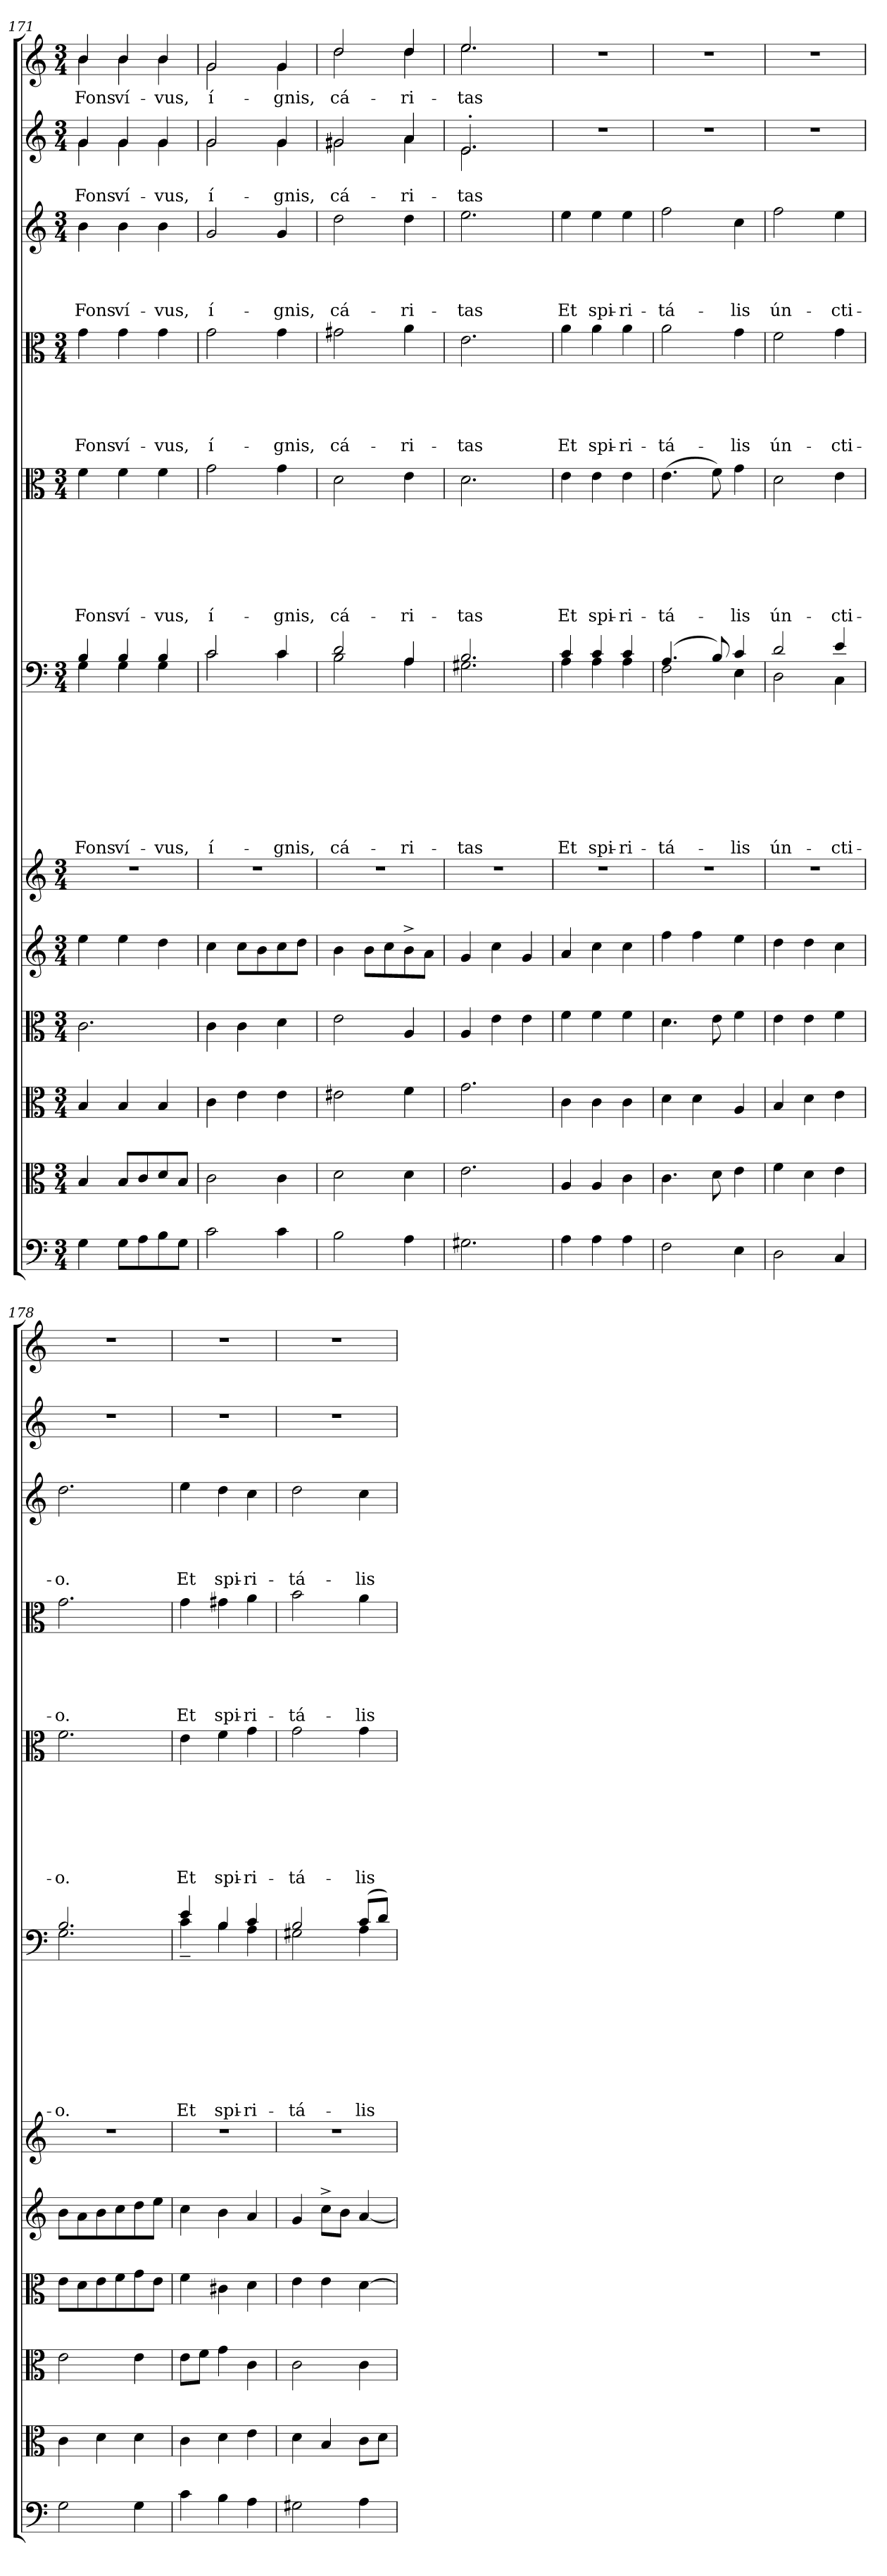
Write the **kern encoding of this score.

**kern	**kern	**kern	**kern	**kern	**kern	**kern	**text	**text	**text	**text	**text	**text	**text	**text	**text	**kern	**text	**text	**text	**text	**text	**text	**text	**kern	**text	**text	**text	**text	**text	**kern	**text	**text	**text	**text	**kern	**text	**text	**kern	**text
*part12	*part11	*part10	*part9	*part8	*part7	*part6	*part6	*part6	*part6	*part6	*part6	*part6	*part6	*part6	*part6	*part5	*part5	*part5	*part5	*part5	*part5	*part5	*part5	*part4	*part4	*part4	*part4	*part4	*part4	*part3	*part3	*part3	*part3	*part3	*part2	*part2	*part2	*part1	*part1
*staff12	*staff11	*staff10	*staff9	*staff8	*staff7	*staff6	*staff6	*staff6	*staff6	*staff6	*staff6	*staff6	*staff6	*staff6	*staff6	*staff5	*staff5	*staff5	*staff5	*staff5	*staff5	*staff5	*staff5	*staff4	*staff4	*staff4	*staff4	*staff4	*staff4	*staff3	*staff3	*staff3	*staff3	*staff3	*staff2	*staff2	*staff2	*staff1	*staff1
*clefF4	*clefC3	*clefC3	*clefC3	*clefG2	*clefG2	*clefF4	*	*	*	*	*	*	*	*	*	*clefC3	*	*	*	*	*	*	*	*clefC3	*	*	*	*	*	*clefG2	*	*	*	*	*clefG2	*	*	*clefG2	*
*k[]	*k[]	*k[]	*k[]	*k[]	*k[]	*k[]	*	*	*	*	*	*	*	*	*	*k[]	*	*	*	*	*	*	*	*k[]	*	*	*	*	*	*k[]	*	*	*	*	*k[]	*	*	*k[]	*
*C:	*C:	*C:	*C:	*C:	*C:	*C:	*	*	*	*	*	*	*	*	*	*C:	*	*	*	*	*	*	*	*C:	*	*	*	*	*	*C:	*	*	*	*	*C:	*	*	*C:	*
*M3/4	*M3/4	*M3/4	*M3/4	*M3/4	*M3/4	*M3/4	*	*	*	*	*	*	*	*	*	*M3/4	*	*	*	*	*	*	*	*M3/4	*	*	*	*	*	*M3/4	*	*	*	*	*M3/4	*	*	*M3/4	*
=171	=171	=171	=171	=171	=171	=171	=171	=171	=171	=171	=171	=171	=171	=171	=171	=171	=171	=171	=171	=171	=171	=171	=171	=171	=171	=171	=171	=171	=171	=171	=171	=171	=171	=171	=171	=171	=171	=171	=171
!	!	!	!	!	!LO:N:vis=1	!	!	!	!	!	!	!	!	!	!LO:LY:b	!	!	!	!	!	!	!	!LO:LY:b	!	!	!	!	!	!LO:LY:b	!	!	!	!	!LO:LY:b	!	!	!LO:LY:b	!	!LO:LY:b
*	*	*	*	*	*	*^	*	*	*	*	*	*	*	*	*	*	*	*	*	*	*	*	*	*	*	*	*	*	*	*	*	*	*	*	*^	*	*	*^	*
4G\	4B/	4B/	2.c\	4ee\	2.r	4B/	4G\	.	.	.	.	.	.	.	.	Fons	4f\	.	.	.	.	.	.	Fons	4g\	.	.	.	.	Fons	4b\	.	.	.	Fons	4g/	4g\	.	Fons	4b/	4b\	Fons
!	!	!	!	!	!	!	!	!	!	!	!	!	!	!	!	!LO:LY:b	!	!	!	!	!	!	!	!LO:LY:b	!	!	!	!	!	!LO:LY:b	!	!	!	!	!LO:LY:b	!	!	!	!LO:LY:b	!	!	!LO:LY:b
8G\L	8B/L	4B/	.	4ee\	.	4B/	4G\	.	.	.	.	.	.	.	.	ví-	4f\	.	.	.	.	.	.	ví-	4g\	.	.	.	.	ví-	4b\	.	.	.	ví-	4g/	4g\	.	ví-	4b/	4b\	ví-
8A\	8c/	.	.	.	.	.	.	.	.	.	.	.	.	.	.	.	.	.	.	.	.	.	.	.	.	.	.	.	.	.	.	.	.	.	.	.	.	.	.	.	.	.
!	!	!	!	!	!	!	!	!	!	!	!	!	!	!	!	!LO:LY:b	!	!	!	!	!	!	!	!LO:LY:b	!	!	!	!	!	!LO:LY:b	!	!	!	!	!LO:LY:b	!	!	!	!LO:LY:b	!	!	!LO:LY:b
8B\	8d/	4B/	.	4dd\	.	4B/	4G\	.	.	.	.	.	.	.	.	-vus,	4f\	.	.	.	.	.	.	-vus,	4g\	.	.	.	.	-vus,	4b\	.	.	.	-vus,	4g/	4g\	.	-vus,	4b/	4b\	-vus,
8G\J	8B/J	.	.	.	.	.	.	.	.	.	.	.	.	.	.	.	.	.	.	.	.	.	.	.	.	.	.	.	.	.	.	.	.	.	.	.	.	.	.	.	.	.
=172	=172	=172	=172	=172	=172	=172	=172	=172	=172	=172	=172	=172	=172	=172	=172	=172	=172	=172	=172	=172	=172	=172	=172	=172	=172	=172	=172	=172	=172	=172	=172	=172	=172	=172	=172	=172	=172	=172	=172	=172	=172	=172
!	!	!	!	!	!LO:N:vis=1	!	!	!	!	!	!	!	!	!	!	!LO:LY:b:rj	!	!	!	!	!	!	!	!LO:LY:b:rj	!	!	!	!	!	!LO:LY:b:rj	!	!	!	!	!LO:LY:b:rj	!	!	!	!LO:LY:b:rj	!	!	!LO:LY:b:rj
2c\	2c\	4c\	4c\	4cc\	2.r	2c/	2c\	.	.	.	.	.	.	.	.	í-	2g\	.	.	.	.	.	.	í-	2g\	.	.	.	.	í-	2g/	.	.	.	í-	2g/	2g\	.	í-	2g/	2g\	í-
.	.	4e\	4c\	8cc\L	.	.	.	.	.	.	.	.	.	.	.	.	.	.	.	.	.	.	.	.	.	.	.	.	.	.	.	.	.	.	.	.	.	.	.	.	.	.
.	.	.	.	8b\	.	.	.	.	.	.	.	.	.	.	.	.	.	.	.	.	.	.	.	.	.	.	.	.	.	.	.	.	.	.	.	.	.	.	.	.	.	.
!	!	!	!	!	!	!	!	!	!	!	!	!	!	!	!	!LO:LY:b	!	!	!	!	!	!	!	!LO:LY:b	!	!	!	!	!	!LO:LY:b	!	!	!	!	!LO:LY:b	!	!	!	!LO:LY:b	!	!	!LO:LY:b
4c\	4c\	4e\	4d\	8cc\	.	4c/	4c\	.	.	.	.	.	.	.	.	-gnis,	4g\	.	.	.	.	.	.	-gnis,	4g\	.	.	.	.	-gnis,	4g/	.	.	.	-gnis,	4g/	4g\	.	-gnis,	4g/	4g\	-gnis,
.	.	.	.	8dd\J	.	.	.	.	.	.	.	.	.	.	.	.	.	.	.	.	.	.	.	.	.	.	.	.	.	.	.	.	.	.	.	.	.	.	.	.	.	.
!!LO:PB:g=z	!!
=173	=173	=173	=173	=173	=173	=173	=173	=173	=173	=173	=173	=173	=173	=173	=173	=173	=173	=173	=173	=173	=173	=173	=173	=173	=173	=173	=173	=173	=173	=173	=173	=173	=173	=173	=173	=173	=173	=173	=173	=173	=173	=173
!	!	!	!	!	!LO:N:vis=1	!	!	!	!	!	!	!	!	!	!	!LO:LY:b	!	!	!	!	!	!	!	!LO:LY:b	!	!	!	!	!	!LO:LY:b	!	!	!	!	!LO:LY:b	!	!	!	!LO:LY:b	!	!	!LO:LY:b
2B\	2d\	2e#X\	2e\	4b\	2.r	2d/	2B\	.	.	.	.	.	.	.	.	cá-	2d\	.	.	.	.	.	.	cá-	2g#X\	.	.	.	.	cá-	2dd\	.	.	.	cá-	2g#X/	2g#\	.	cá-	2dd/	2dd\	cá-
.	.	.	.	8b\L	.	.	.	.	.	.	.	.	.	.	.	.	.	.	.	.	.	.	.	.	.	.	.	.	.	.	.	.	.	.	.	.	.	.	.	.	.	.
.	.	.	.	8cc\	.	.	.	.	.	.	.	.	.	.	.	.	.	.	.	.	.	.	.	.	.	.	.	.	.	.	.	.	.	.	.	.	.	.	.	.	.	.
!	!	!	!	!	!	!	!	!	!	!	!	!	!	!	!	!LO:LY:b	!	!	!	!	!	!	!	!LO:LY:b	!	!	!	!	!	!LO:LY:b	!	!	!	!	!LO:LY:b	!	!	!	!LO:LY:b	!	!	!LO:LY:b
4A\	4d\	4f\	4A/	8b^>\	.	4A/	4A\	.	.	.	.	.	.	.	.	-ri-	4e\	.	.	.	.	.	.	-ri-	4a\	.	.	.	.	-ri-	4dd\	.	.	.	-ri-	4a/	4a\	.	-ri-	4dd/	4dd\	-ri-
.	.	.	.	8a\J	.	.	.	.	.	.	.	.	.	.	.	.	.	.	.	.	.	.	.	.	.	.	.	.	.	.	.	.	.	.	.	.	.	.	.	.	.	.
=174	=174	=174	=174	=174	=174	=174	=174	=174	=174	=174	=174	=174	=174	=174	=174	=174	=174	=174	=174	=174	=174	=174	=174	=174	=174	=174	=174	=174	=174	=174	=174	=174	=174	=174	=174	=174	=174	=174	=174	=174	=174	=174
!	!	!	!	!	!LO:N:vis=1	!	!	!	!	!	!	!	!	!	!	!LO:LY:b	!	!	!	!	!	!	!	!LO:LY:b	!	!	!	!	!	!LO:LY:b	!	!	!	!	!LO:LY:b	!	!	!	!LO:LY:b	!	!	!LO:LY:b
2.G#X\	2.e\	2.g\	4A/	4g/	2.r	2.B/	2.G#X\	.	.	.	.	.	.	.	.	-tas	2.d\	.	.	.	.	.	.	-tas	2.e\	.	.	.	.	-tas	2.ee\	.	.	.	-tas	2.e'>/	2.e\	.	-tas	2.ee/	2.ee\	-tas
.	.	.	4e\	4cc\	.	.	.	.	.	.	.	.	.	.	.	.	.	.	.	.	.	.	.	.	.	.	.	.	.	.	.	.	.	.	.	.	.	.	.	.	.	.
.	.	.	4e\	4g/	.	.	.	.	.	.	.	.	.	.	.	.	.	.	.	.	.	.	.	.	.	.	.	.	.	.	.	.	.	.	.	.	.	.	.	.	.	.
*	*	*	*	*	*	*	*	*	*	*	*	*	*	*	*	*	*	*	*	*	*	*	*	*	*	*	*	*	*	*	*	*	*	*	*	*v	*v	*	*	*	*	*
*	*	*	*	*	*	*	*	*	*	*	*	*	*	*	*	*	*	*	*	*	*	*	*	*	*	*	*	*	*	*	*	*	*	*	*	*	*	*	*v	*v	*
=175	=175	=175	=175	=175	=175	=175	=175	=175	=175	=175	=175	=175	=175	=175	=175	=175	=175	=175	=175	=175	=175	=175	=175	=175	=175	=175	=175	=175	=175	=175	=175	=175	=175	=175	=175	=175	=175	=175	=175	=175
!	!	!	!	!	!LO:N:vis=1	!	!	!	!	!	!	!	!	!	!	!LO:LY:b	!	!	!	!	!	!	!	!LO:LY:b	!	!	!	!	!	!LO:LY:b	!	!	!	!	!LO:LY:b	!LO:N:vis=1	!	!	!LO:N:vis=1	!
4A\	4A/	4c\	4f\	4a/	2.r	4c/	4A\	.	.	.	.	.	.	.	.	Et	4e\	.	.	.	.	.	.	Et	4a\	.	.	.	.	Et	4ee\	.	.	.	Et	2.r	.	.	2.r	.
!	!	!	!	!	!	!	!	!	!	!	!	!	!	!	!	!LO:LY:b	!	!	!	!	!	!	!	!LO:LY:b	!	!	!	!	!	!LO:LY:b	!	!	!	!	!LO:LY:b	!	!	!	!	!
4A\	4A/	4c\	4f\	4cc\	.	4c/	4A\	.	.	.	.	.	.	.	.	spi-	4e\	.	.	.	.	.	.	spi-	4a\	.	.	.	.	spi-	4ee\	.	.	.	spi-	.	.	.	.	.
!	!	!	!	!	!	!	!	!	!	!	!	!	!	!	!	!LO:LY:b:rj	!	!	!	!	!	!	!	!LO:LY:b:rj	!	!	!	!	!	!LO:LY:b:rj	!	!	!	!	!LO:LY:b:rj	!	!	!	!	!
4A\	4c\	4c\	4f\	4cc\	.	4c/	4A\	.	.	.	.	.	.	.	.	-ri-	4e\	.	.	.	.	.	.	-ri-	4a\	.	.	.	.	-ri-	4ee\	.	.	.	-ri-	.	.	.	.	.
=176	=176	=176	=176	=176	=176	=176	=176	=176	=176	=176	=176	=176	=176	=176	=176	=176	=176	=176	=176	=176	=176	=176	=176	=176	=176	=176	=176	=176	=176	=176	=176	=176	=176	=176	=176	=176	=176	=176	=176	=176
!	!	!	!	!	!LO:N:vis=1	!	!	!	!	!	!	!	!	!	!	!LO:LY:b	!	!	!	!	!	!	!	!LO:LY:b	!	!	!	!	!	!LO:LY:b	!	!	!	!	!LO:LY:b	!LO:N:vis=1	!	!	!LO:N:vis=1	!
2F\	4.c\	4d\	4.d\	4ff\	2.r	(4.A/	2F\	.	.	.	.	.	.	.	.	tá-	(>4.e\	.	.	.	.	.	.	-tá-	2a\	.	.	.	.	-tá-	2ff\	.	.	.	-tá-	2.r	.	.	2.r	.
.	.	4d\	.	4ff\	.	.	.	.	.	.	.	.	.	.	.	.	.	.	.	.	.	.	.	.	.	.	.	.	.	.	.	.	.	.	.	.	.	.	.	.
.	8d\	.	8e\	.	.	8B/)	.	.	.	.	.	.	.	.	.	.	8f\)	.	.	.	.	.	.	.	.	.	.	.	.	.	.	.	.	.	.	.	.	.	.	.
!	!	!	!	!	!	!	!	!	!	!	!	!	!	!	!	!LO:LY:b	!	!	!	!	!	!	!	!LO:LY:b	!	!	!	!	!	!LO:LY:b	!	!	!	!	!LO:LY:b	!	!	!	!	!
4E\	4e\	4A/	4f\	4ee\	.	4c/	4E\	.	.	.	.	.	.	.	.	-lis	4g\	.	.	.	.	.	.	-lis	4g\	.	.	.	.	-lis	4cc\	.	.	.	-lis	.	.	.	.	.
=177	=177	=177	=177	=177	=177	=177	=177	=177	=177	=177	=177	=177	=177	=177	=177	=177	=177	=177	=177	=177	=177	=177	=177	=177	=177	=177	=177	=177	=177	=177	=177	=177	=177	=177	=177	=177	=177	=177	=177	=177
!	!	!	!	!	!LO:N:vis=1	!	!	!	!	!	!	!	!	!	!	!LO:LY:b	!	!	!	!	!	!	!	!LO:LY:b	!	!	!	!	!	!LO:LY:b	!	!	!	!	!LO:LY:b	!LO:N:vis=1	!	!	!LO:N:vis=1	!
2D\	4f\	4B/	4e\	4dd\	2.r	2d/	2D\	.	.	.	.	.	.	.	.	-ún-	2d\	.	.	.	.	.	.	ún-	2f\	.	.	.	.	ún-	2ff\	.	.	.	ún-	2.r	.	.	2.r	.
.	4d\	4d\	4e\	4dd\	.	.	.	.	.	.	.	.	.	.	.	.	.	.	.	.	.	.	.	.	.	.	.	.	.	.	.	.	.	.	.	.	.	.	.	.
!	!	!	!	!	!	!	!	!	!	!	!	!	!	!	!	!LO:LY:b	!	!	!	!	!	!	!	!LO:LY:b	!	!	!	!	!	!LO:LY:b	!	!	!	!	!LO:LY:b	!	!	!	!	!
4C/	4e\	4e\	4f\	4cc\	.	4e/	4C\	.	.	.	.	.	.	.	.	-cti-	4e\	.	.	.	.	.	.	-cti-	4g\	.	.	.	.	-cti-	4ee\	.	.	.	-cti-	.	.	.	.	.
=178	=178	=178	=178	=178	=178	=178	=178	=178	=178	=178	=178	=178	=178	=178	=178	=178	=178	=178	=178	=178	=178	=178	=178	=178	=178	=178	=178	=178	=178	=178	=178	=178	=178	=178	=178	=178	=178	=178	=178	=178
!	!	!	!	!	!LO:N:vis=1	!	!	!	!	!	!	!	!	!	!	!LO:LY:b	!	!	!	!	!	!	!	!LO:LY:b	!	!	!	!	!	!LO:LY:b	!	!	!	!	!LO:LY:b	!LO:N:vis=1	!	!	!LO:N:vis=1	!
2G\	4c\	2e\	8e\L	8b\L	2.r	2.B/	2.G\	.	.	.	.	.	.	.	.	-o.	2.f\	.	.	.	.	.	.	-o.	2.g\	.	.	.	.	-o.	2.dd\	.	.	.	-o.	2.r	.	.	2.r	.
.	.	.	8d\	8a\	.	.	.	.	.	.	.	.	.	.	.	.	.	.	.	.	.	.	.	.	.	.	.	.	.	.	.	.	.	.	.	.	.	.	.	.
.	4d\	.	8e\	8b\	.	.	.	.	.	.	.	.	.	.	.	.	.	.	.	.	.	.	.	.	.	.	.	.	.	.	.	.	.	.	.	.	.	.	.	.
.	.	.	8f\	8cc\	.	.	.	.	.	.	.	.	.	.	.	.	.	.	.	.	.	.	.	.	.	.	.	.	.	.	.	.	.	.	.	.	.	.	.	.
4G\	4d\	4e\	8g\	8dd\	.	.	.	.	.	.	.	.	.	.	.	.	.	.	.	.	.	.	.	.	.	.	.	.	.	.	.	.	.	.	.	.	.	.	.	.
.	.	.	8e\J	8ee\J	.	.	.	.	.	.	.	.	.	.	.	.	.	.	.	.	.	.	.	.	.	.	.	.	.	.	.	.	.	.	.	.	.	.	.	.
=179	=179	=179	=179	=179	=179	=179	=179	=179	=179	=179	=179	=179	=179	=179	=179	=179	=179	=179	=179	=179	=179	=179	=179	=179	=179	=179	=179	=179	=179	=179	=179	=179	=179	=179	=179	=179	=179	=179	=179	=179
!	!	!	!	!	!LO:N:vis=1	!	!	!	!	!	!	!	!	!	!	!LO:LY:b	!	!	!	!	!	!	!	!LO:LY:b	!	!	!	!	!	!LO:LY:b	!	!	!	!	!LO:LY:b	!LO:N:vis=1	!	!	!LO:N:vis=1	!
4c\	4c\	8e\L	4f\	4cc\	2.r	4e/	4c~<\	.	.	.	.	.	.	.	.	Et	4e\	.	.	.	.	.	.	Et	4g\	.	.	.	.	Et	4ee\	.	.	.	Et	2.r	.	.	2.r	.
.	.	8f\J	.	.	.	.	.	.	.	.	.	.	.	.	.	.	.	.	.	.	.	.	.	.	.	.	.	.	.	.	.	.	.	.	.	.	.	.	.	.
!	!	!	!	!	!	!	!	!	!	!	!	!	!	!	!	!LO:LY:b	!	!	!	!	!	!	!	!LO:LY:b	!	!	!	!	!	!LO:LY:b	!	!	!	!	!LO:LY:b	!	!	!	!	!
4B\	4d\	4g\	4c#X\	4b\	.	4B/	4B\	.	.	.	.	.	.	.	.	spi-	4f\	.	.	.	.	.	.	spi-	4g#X\	.	.	.	.	spi-	4dd\	.	.	.	spi-	.	.	.	.	.
!	!	!	!	!	!	!	!	!	!	!	!	!	!	!	!	!LO:LY:b:rj	!	!	!	!	!	!	!	!LO:LY:b:rj	!	!	!	!	!	!LO:LY:b:rj	!	!	!	!	!LO:LY:b:rj	!	!	!	!	!
4A\	4e\	4c\	4d\	4a/	.	4c/	4A\	.	.	.	.	.	.	.	.	-ri-	4g\	.	.	.	.	.	.	-ri-	4a\	.	.	.	.	-ri-	4cc\	.	.	.	-ri-	.	.	.	.	.
=180	=180	=180	=180	=180	=180	=180	=180	=180	=180	=180	=180	=180	=180	=180	=180	=180	=180	=180	=180	=180	=180	=180	=180	=180	=180	=180	=180	=180	=180	=180	=180	=180	=180	=180	=180	=180	=180	=180	=180	=180
!	!	!	!	!	!LO:N:vis=1	!	!	!	!	!	!	!	!	!	!	!LO:LY:b	!	!	!	!	!	!	!	!LO:LY:b	!	!	!	!	!	!LO:LY:b	!	!	!	!	!LO:LY:b	!LO:N:vis=1	!	!	!LO:N:vis=1	!
2G#X\	4d\	2c\	4e\	4g/	2.r	2B/	2G#X\	.	.	.	.	.	.	.	.	-tá-	2g\	.	.	.	.	.	.	-tá-	2b\	.	.	.	.	-tá-	2dd\	.	.	.	-tá-	2.r	.	.	2.r	.
.	4B/	.	4e\	8cc^>\L	.	.	.	.	.	.	.	.	.	.	.	.	.	.	.	.	.	.	.	.	.	.	.	.	.	.	.	.	.	.	.	.	.	.	.	.
.	.	.	.	8b\J	.	.	.	.	.	.	.	.	.	.	.	.	.	.	.	.	.	.	.	.	.	.	.	.	.	.	.	.	.	.	.	.	.	.	.	.
!	!	!	!	!	!	!	!	!	!	!	!	!	!	!	!	!LO:LY:b	!	!	!	!	!	!	!	!LO:LY:b	!	!	!	!	!	!LO:LY:b	!	!	!	!	!LO:LY:b	!	!	!	!	!
4A\	8c\L	4c\	[>4d\	[<4a/	.	(>8c/L	4A\	.	.	.	.	.	.	.	.	-lis	4g\	.	.	.	.	.	.	-lis	4a\	.	.	.	.	-lis	4cc\	.	.	.	-lis	.	.	.	.	.
.	8d\J	.	.	.	.	8d/J)	.	.	.	.	.	.	.	.	.	.	.	.	.	.	.	.	.	.	.	.	.	.	.	.	.	.	.	.	.	.	.	.	.	.
*	*	*	*	*	*	*v	*v	*	*	*	*	*	*	*	*	*	*	*	*	*	*	*	*	*	*	*	*	*	*	*	*	*	*	*	*	*	*	*	*	*
=	=	=	=	=	=	=	=	=	=	=	=	=	=	=	=	=	=	=	=	=	=	=	=	=	=	=	=	=	=	=	=	=	=	=	=	=	=	=	=
*-	*-	*-	*-	*-	*-	*-	*-	*-	*-	*-	*-	*-	*-	*-	*-	*-	*-	*-	*-	*-	*-	*-	*-	*-	*-	*-	*-	*-	*-	*-	*-	*-	*-	*-	*-	*-	*-	*-	*-
